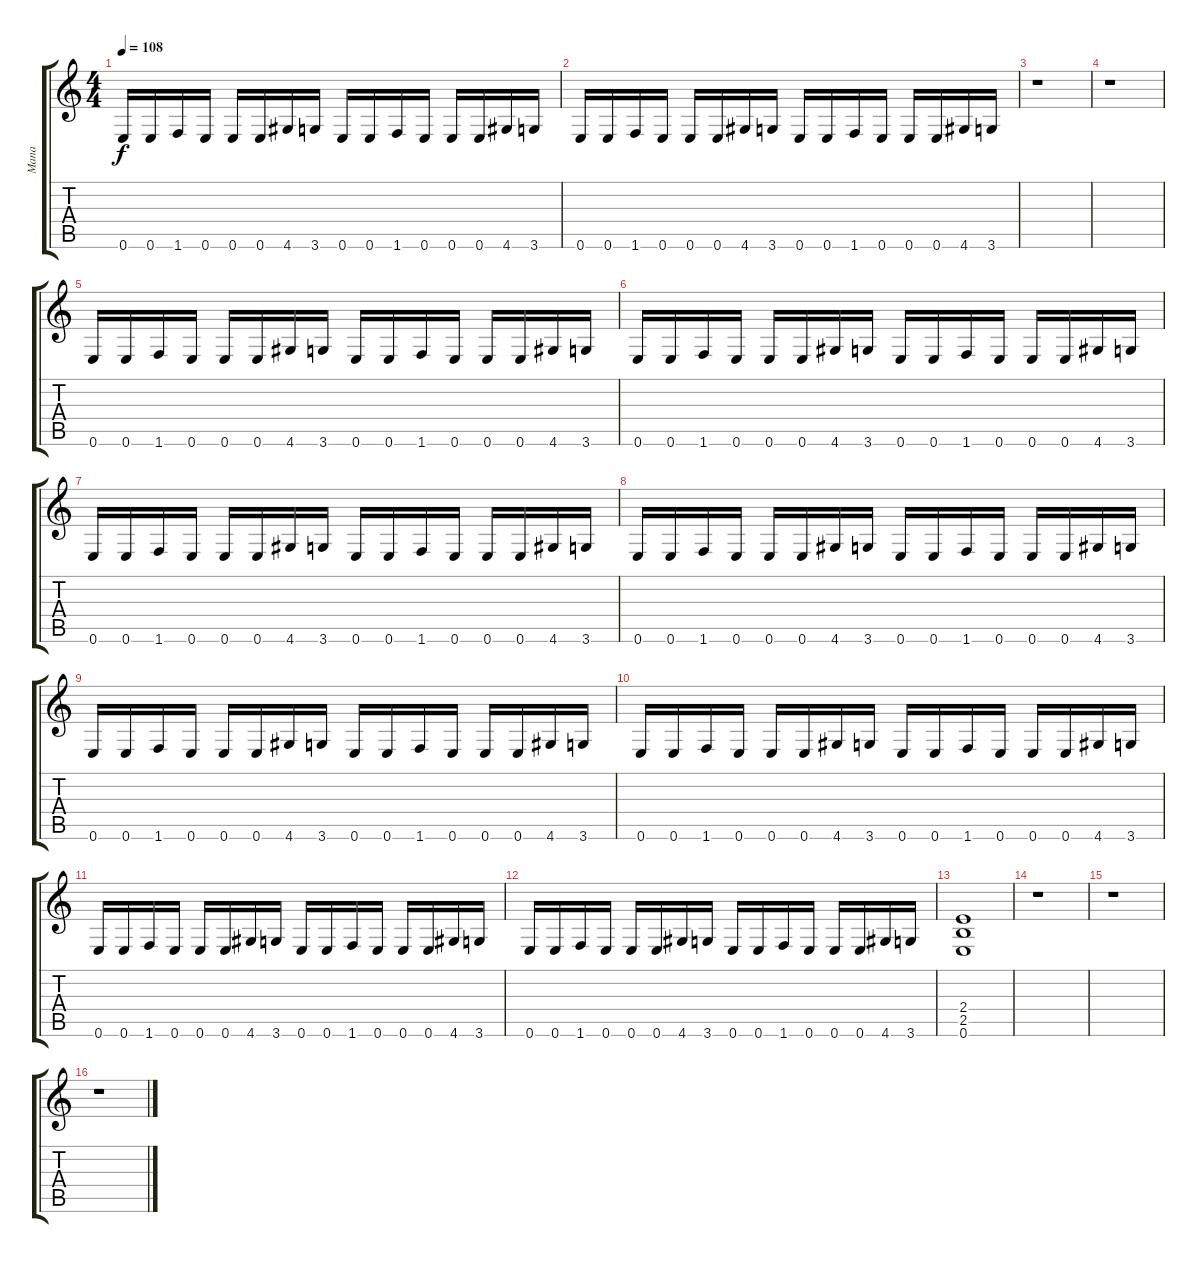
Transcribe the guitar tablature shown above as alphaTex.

\track ("Mana" "Mana") {instrument distortionguitar}
\staff {score tabs}
\tuning (E4 B3 G3 D3 A2 E2) {hide}
\ts (4 4)
\tempo 108
\clef g2
\ks c
0.6.16{dy f} 0.6.16 1.6.16 0.6.16 0.6.16 0.6.16 4.6.16 3.6.16 0.6.16 0.6.16 1.6.16 0.6.16 0.6.16 0.6.16 4.6.16 3.6.16 |
0.6.16 0.6.16 1.6.16 0.6.16 0.6.16 0.6.16 4.6.16 3.6.16 0.6.16 0.6.16 1.6.16 0.6.16 0.6.16 0.6.16 4.6.16 3.6.16 |
r.1 |
r.1 |
0.6.16 0.6.16 1.6.16 0.6.16 0.6.16 0.6.16 4.6.16 3.6.16 0.6.16 0.6.16 1.6.16 0.6.16 0.6.16 0.6.16 4.6.16 3.6.16 |
0.6.16 0.6.16 1.6.16 0.6.16 0.6.16 0.6.16 4.6.16 3.6.16 0.6.16 0.6.16 1.6.16 0.6.16 0.6.16 0.6.16 4.6.16 3.6.16 |
0.6.16 0.6.16 1.6.16 0.6.16 0.6.16 0.6.16 4.6.16 3.6.16 0.6.16 0.6.16 1.6.16 0.6.16 0.6.16 0.6.16 4.6.16 3.6.16 |
0.6.16 0.6.16 1.6.16 0.6.16 0.6.16 0.6.16 4.6.16 3.6.16 0.6.16 0.6.16 1.6.16 0.6.16 0.6.16 0.6.16 4.6.16 3.6.16 |
0.6.16 0.6.16 1.6.16 0.6.16 0.6.16 0.6.16 4.6.16 3.6.16 0.6.16 0.6.16 1.6.16 0.6.16 0.6.16 0.6.16 4.6.16 3.6.16 |
0.6.16 0.6.16 1.6.16 0.6.16 0.6.16 0.6.16 4.6.16 3.6.16 0.6.16 0.6.16 1.6.16 0.6.16 0.6.16 0.6.16 4.6.16 3.6.16 |
0.6.16 0.6.16 1.6.16 0.6.16 0.6.16 0.6.16 4.6.16 3.6.16 0.6.16 0.6.16 1.6.16 0.6.16 0.6.16 0.6.16 4.6.16 3.6.16 |
0.6.16 0.6.16 1.6.16 0.6.16 0.6.16 0.6.16 4.6.16 3.6.16 0.6.16 0.6.16 1.6.16 0.6.16 0.6.16 0.6.16 4.6.16 3.6.16 |
(2.4 2.5 0.6).1 |
r.1 |
r.1 |
r.1
